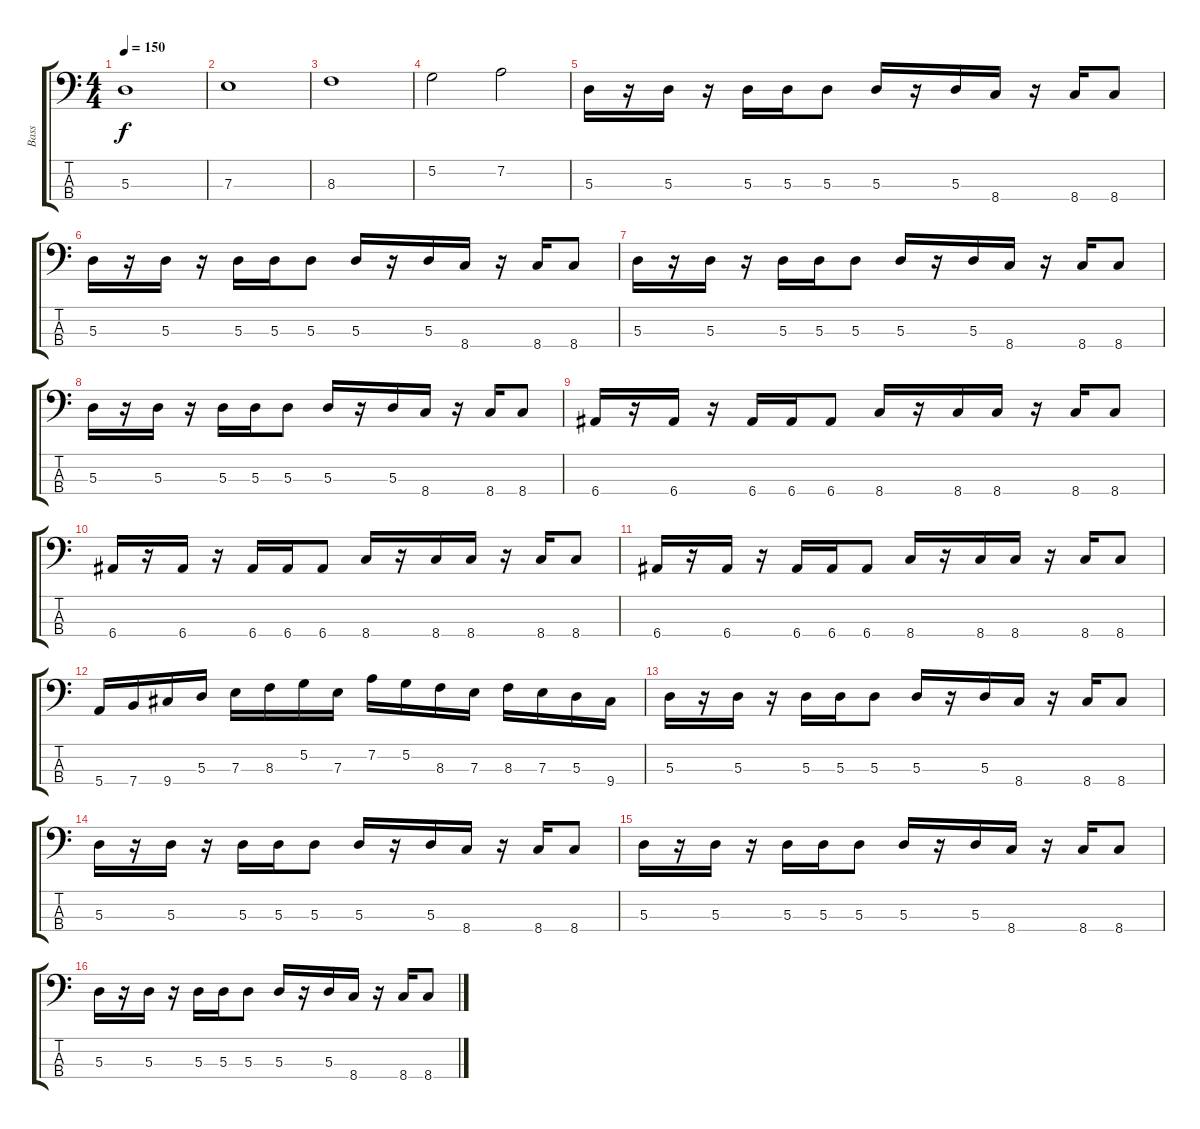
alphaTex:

\track ("Bass" "Bass") {instrument electricbassfinger}
\staff {score tabs}
\tuning (G2 D2 A1 E1) {hide}
\ts (4 4)
\section ("" "")
\tempo 150
\clef f4
\ks c
5.3.1{dy f} |
7.3.1 |
8.3.1 |
5.2.2 7.2.2 |
5.3.16 r.16 5.3.16 r.16 5.3.16 5.3.16 5.3.8 5.3.16 r.16 5.3.16 8.4.16 r.16 8.4.16 8.4.8 |
5.3.16 r.16 5.3.16 r.16 5.3.16 5.3.16 5.3.8 5.3.16 r.16 5.3.16 8.4.16 r.16 8.4.16 8.4.8 |
5.3.16 r.16 5.3.16 r.16 5.3.16 5.3.16 5.3.8 5.3.16 r.16 5.3.16 8.4.16 r.16 8.4.16 8.4.8 |
5.3.16 r.16 5.3.16 r.16 5.3.16 5.3.16 5.3.8 5.3.16 r.16 5.3.16 8.4.16 r.16 8.4.16 8.4.8 |
6.4.16 r.16 6.4.16 r.16 6.4.16 6.4.16 6.4.8 8.4.16 r.16 8.4.16 8.4.16 r.16 8.4.16 8.4.8 |
6.4.16 r.16 6.4.16 r.16 6.4.16 6.4.16 6.4.8 8.4.16 r.16 8.4.16 8.4.16 r.16 8.4.16 8.4.8 |
6.4.16 r.16 6.4.16 r.16 6.4.16 6.4.16 6.4.8 8.4.16 r.16 8.4.16 8.4.16 r.16 8.4.16 8.4.8 |
5.4.16 7.4.16 9.4.16 5.3.16 7.3.16 8.3.16 5.2.16 7.3.16 7.2.16 5.2.16 8.3.16 7.3.16 8.3.16 7.3.16 5.3.16 9.4.16 |
5.3.16 r.16 5.3.16 r.16 5.3.16 5.3.16 5.3.8 5.3.16 r.16 5.3.16 8.4.16 r.16 8.4.16 8.4.8 |
5.3.16 r.16 5.3.16 r.16 5.3.16 5.3.16 5.3.8 5.3.16 r.16 5.3.16 8.4.16 r.16 8.4.16 8.4.8 |
5.3.16 r.16 5.3.16 r.16 5.3.16 5.3.16 5.3.8 5.3.16 r.16 5.3.16 8.4.16 r.16 8.4.16 8.4.8 |
5.3.16 r.16 5.3.16 r.16 5.3.16 5.3.16 5.3.8 5.3.16 r.16 5.3.16 8.4.16 r.16 8.4.16 8.4.8
